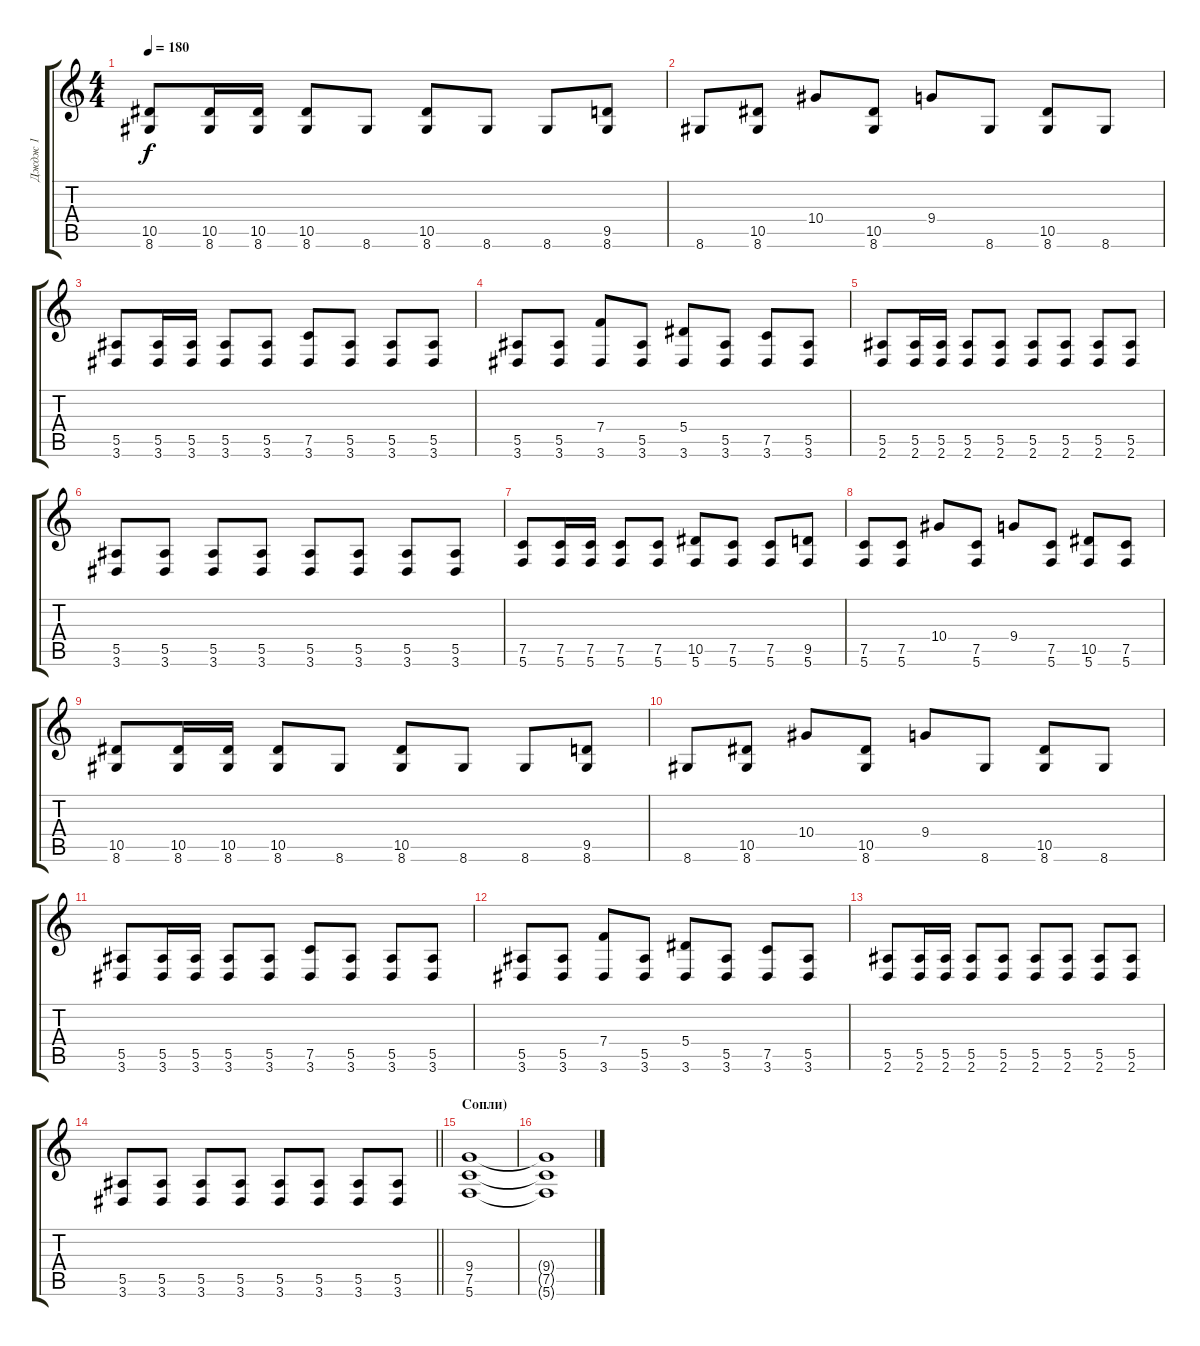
\track ("Дждж 1" "Дждж 1") {instrument distortionguitar}
\staff {score tabs}
\tuning (C4 G3 Eb3 Bb2 F2 C2) {hide}
\ts (4 4)
\tempo 180
\clef g2
\ks c
(10.5 8.6).8{dy f} (10.5 8.6).16 (10.5 8.6).16 (10.5 8.6).8 8.6.8 (10.5 8.6).8 8.6.8 8.6.8 (9.5 8.6).8 |
8.6.8 (10.5 8.6).8 10.4.8 (10.5 8.6).8 9.4.8 8.6.8 (10.5 8.6).8 8.6.8 |
(5.5 3.6).8 (5.5 3.6).16 (5.5 3.6).16 (5.5 3.6).8 (5.5 3.6).8 (7.5 3.6).8 (5.5 3.6).8 (5.5 3.6).8 (5.5 3.6).8 |
(5.5 3.6).8 (5.5 3.6).8 (7.4 3.6).8 (5.5 3.6).8 (5.4 3.6).8 (5.5 3.6).8 (7.5 3.6).8 (5.5 3.6).8 |
(5.5 2.6).8 (5.5 2.6).16 (5.5 2.6).16 (5.5 2.6).8 (5.5 2.6).8 (5.5 2.6).8 (5.5 2.6).8 (5.5 2.6).8 (5.5 2.6).8 |
(5.5 3.6).8 (5.5 3.6).8 (5.5 3.6).8 (5.5 3.6).8 (5.5 3.6).8 (5.5 3.6).8 (5.5 3.6).8 (5.5 3.6).8 |
(7.5 5.6).8 (7.5 5.6).16 (7.5 5.6).16 (7.5 5.6).8 (7.5 5.6).8 (10.5 5.6).8 (7.5 5.6).8 (7.5 5.6).8 (9.5 5.6).8 |
(7.5 5.6).8 (7.5 5.6).8 10.4.8 (7.5 5.6).8 9.4.8 (7.5 5.6).8 (10.5 5.6).8 (7.5 5.6).8 |
(10.5 8.6).8 (10.5 8.6).16 (10.5 8.6).16 (10.5 8.6).8 8.6.8 (10.5 8.6).8 8.6.8 8.6.8 (9.5 8.6).8 |
8.6.8 (10.5 8.6).8 10.4.8 (10.5 8.6).8 9.4.8 8.6.8 (10.5 8.6).8 8.6.8 |
(5.5 3.6).8 (5.5 3.6).16 (5.5 3.6).16 (5.5 3.6).8 (5.5 3.6).8 (7.5 3.6).8 (5.5 3.6).8 (5.5 3.6).8 (5.5 3.6).8 |
(5.5 3.6).8 (5.5 3.6).8 (7.4 3.6).8 (5.5 3.6).8 (5.4 3.6).8 (5.5 3.6).8 (7.5 3.6).8 (5.5 3.6).8 |
(5.5 2.6).8 (5.5 2.6).16 (5.5 2.6).16 (5.5 2.6).8 (5.5 2.6).8 (5.5 2.6).8 (5.5 2.6).8 (5.5 2.6).8 (5.5 2.6).8 |
\barLineRight lightlight
(5.5 3.6).8 (5.5 3.6).8 (5.5 3.6).8 (5.5 3.6).8 (5.5 3.6).8 (5.5 3.6).8 (5.5 3.6).8 (5.5 3.6).8 |
\section ("" "Сопли)")
(9.4 7.5 5.6).1 |
(9.4{t} 7.5{t} 5.6{t}).1
